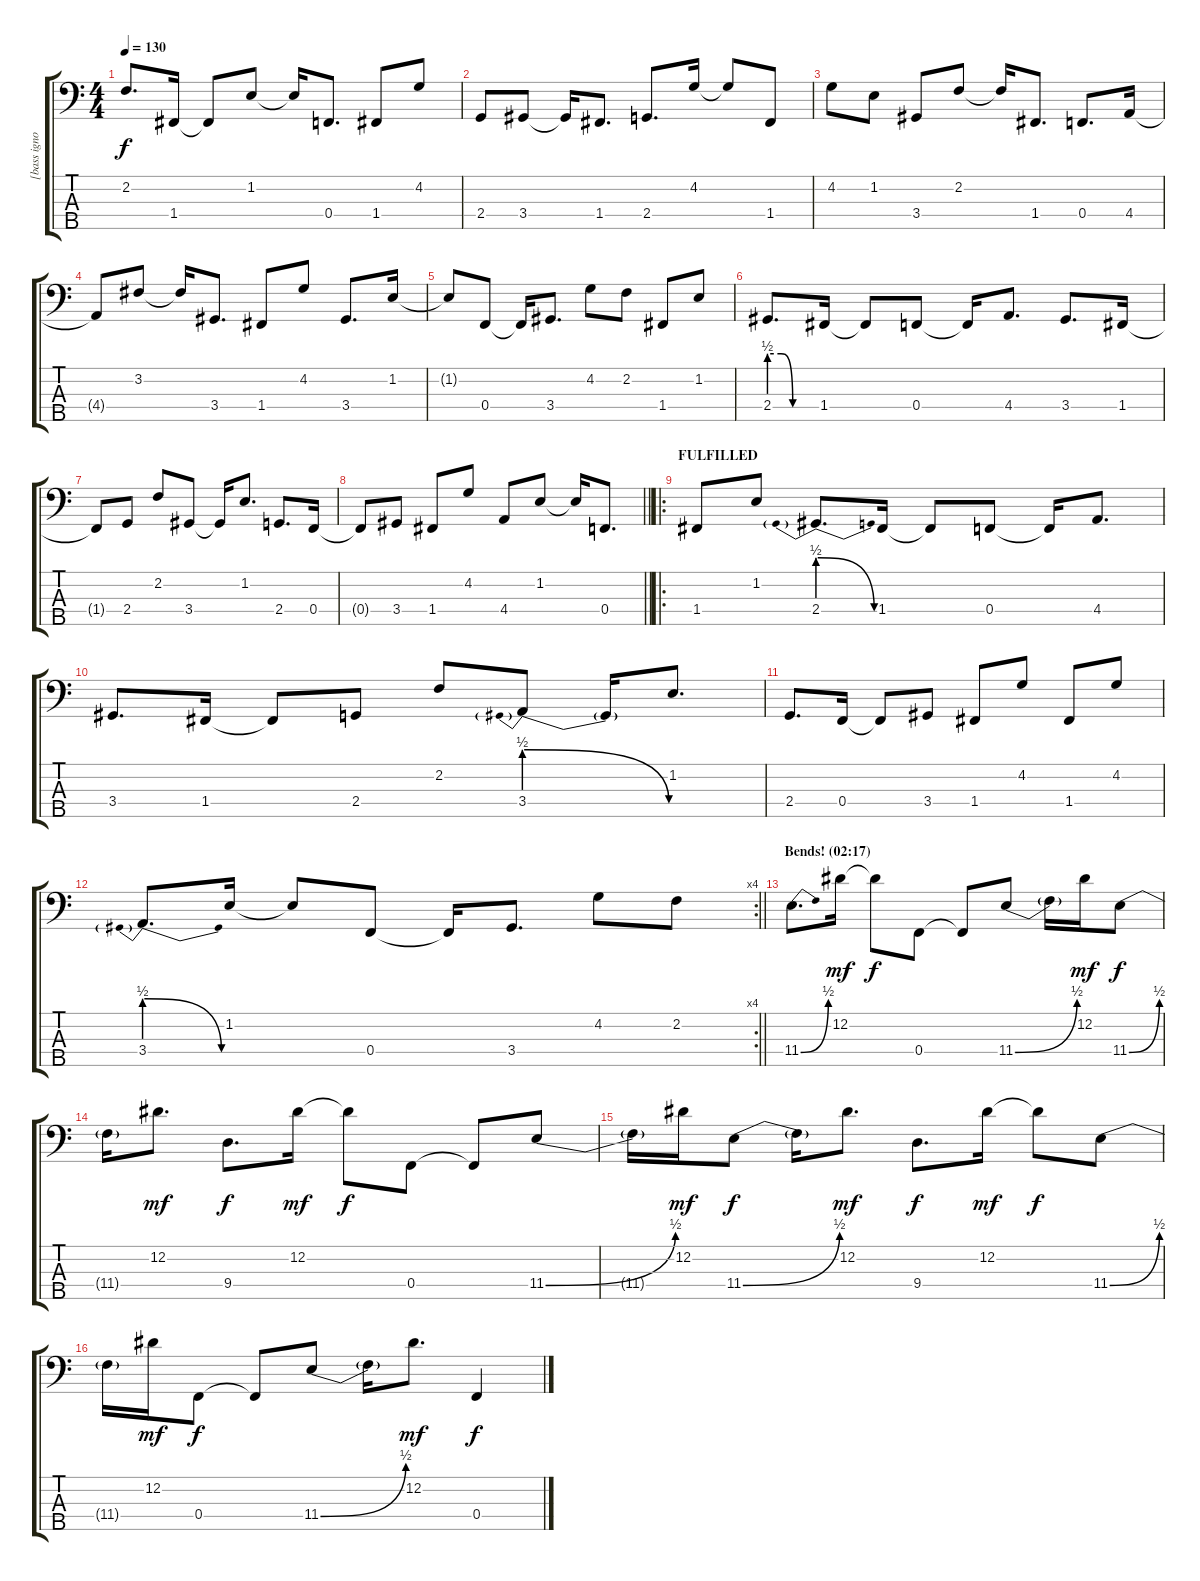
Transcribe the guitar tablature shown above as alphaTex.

\track ("[bass ignore]" "[bass igno") {instrument electricbassfinger}
\staff {score tabs}
\tuning (Ab2 Eb2 Bb1 F1 B0) {hide}
\ts (4 4)
\tempo 130
\clef f4
\ks c
2.2.8{d dy f} 1.4.16 1.4{t}.8 1.2.8 1.2{t}.16 0.4.8{d} 1.4.8 4.2.8 |
2.4.8 3.4.8 3.4{t}.16 1.4.8{d} 2.4.8{d} 4.2.16 4.2{t}.8 1.4.8 |
4.2.8 1.2.8 3.4.8 2.2.8 2.2{t}.16 1.4.8{d} 0.4.8{d} 4.4.16 |
4.4{t}.8 3.2.8 3.2{t}.16 3.4.8{d} 1.4.8 4.2.8 3.4.8{d} 1.2.16 |
1.2{t}.8 0.4.8 0.4{t}.16 3.4.8{d} 4.2.8 2.2.8 1.4.8 1.2.8 |
2.4{be (custom 0 2 15 2 30 0 60 0)}.8{d} 1.4.16 1.4{t}.8 0.4.8 0.4{t}.16 4.4.8{d} 3.4.8{d} 1.4.16 |
1.4{t}.8 2.4.8 2.2.8 3.4.8 3.4{t}.16 1.2.8{d} 2.4.8{d} 0.4.16 |
\barLineRight lightlight
0.4{t}.8 3.4.8 1.4.8 4.2.8 4.4.8 1.2.8 1.2{t}.16 0.4.8{d} |
\ro
\section ("" "FULFILLED")
1.4.8 1.2.8 2.4{be (prebendrelease 0 2 60 0)}.8{d} 1.4.16 1.4{t}.8 0.4.8 0.4{t}.16 4.4.8{d} |
3.4.8{d} 1.4.16 1.4{t}.8 2.4.8 2.2.8 3.4{be (prebendrelease 0 2 60 0)}.8 3.4{t}.16 1.2.8{d} |
2.4.8{d} 0.4.16 0.4{t}.8 3.4.8 1.4.8 4.2.8 1.4.8 4.2.8 |
\rc 4
\barLineRight lightlight
3.4{be (prebendrelease 0 2 60 0)}.8{d} 1.2.16 1.2{t}.8 0.4.8 0.4{t}.16 3.4.8{d} 4.2.8 2.2.8 |
\section ("" "Bends! (02:17)")
11.4{be (bend 0 0 60 2)}.8{d} 12.2.16{dy mf} 12.2{t}.8{dy f} 0.4.8 0.4{t}.8 11.4{be (bend 0 0 60 2)}.8 11.4{t}.16 12.2.16{dy mf} 11.4{be (bend 0 0 60 2)}.8{dy f} |
11.4{t}.16 12.2.8{d dy mf} 9.4.8{d dy f} 12.2.16{dy mf} 12.2{t}.8{dy f} 0.4.8 0.4{t}.8 11.4{be (bend 0 0 60 2)}.8 |
11.4{t}.16 12.2.16{dy mf} 11.4{be (bend 0 0 60 2)}.8{dy f} 11.4{t}.16 12.2.8{d dy mf} 9.4.8{d dy f} 12.2.16{dy mf} 12.2{t}.8{dy f} 11.4{be (bend 0 0 60 2)}.8 |
11.4{t}.16 12.2.16{dy mf} 0.4.8{dy f} 0.4{t}.8 11.4{be (bend 0 0 60 2)}.8 11.4{t}.16 12.2.8{d dy mf} 0.4.4{dy f}
